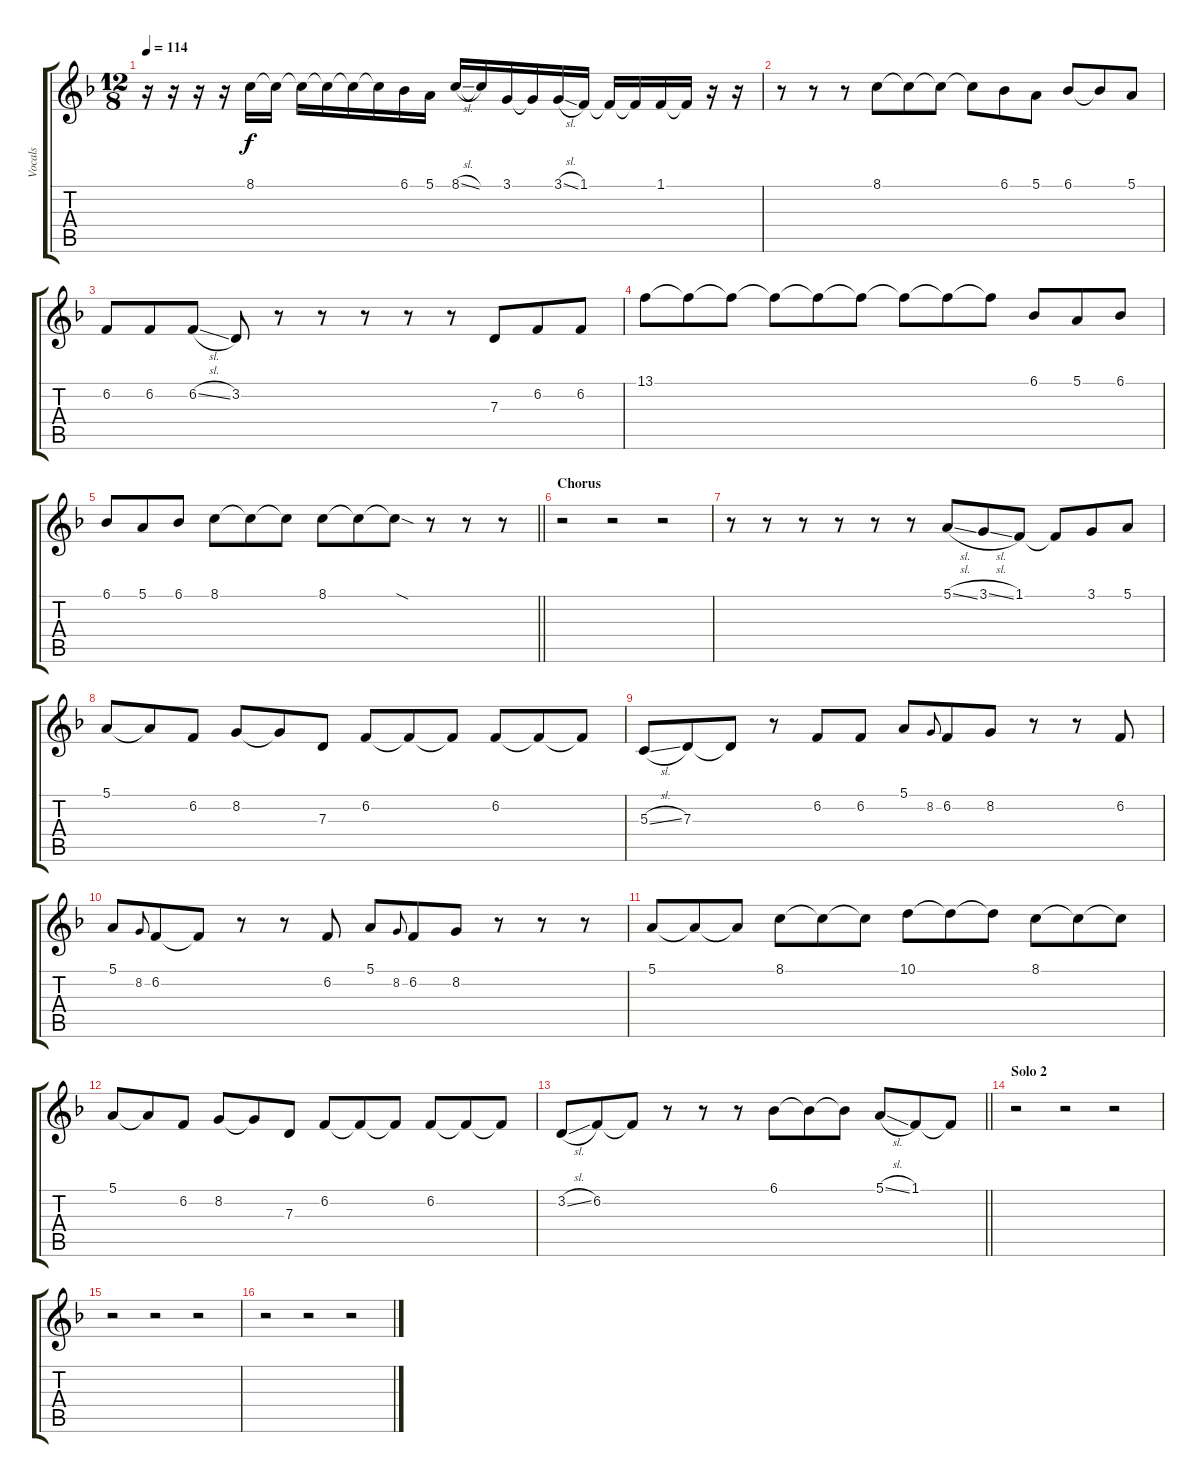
\track ("Vocals" "Vocals") {instrument harmonica}
\staff {score tabs}
\tuning (E4 B3 G3 D3 A2 E2) {hide}
\ts (12 8)
\tempo 114
\clef g2
\ks f
r.16{dy f} r.16 r.16 r.16 8.1.16 8.1{t}.16 8.1{t}.16 8.1{t}.16 8.1{t}.16 8.1{t}.16 6.1.16 5.1.16 8.1{sl}.16 8.1{t}.16 3.1.16 3.1{t}.16 3.1{sl}.16 1.1.16 1.1{t}.16 1.1{t}.16 1.1.16 1.1{t}.16 r.16 r.16 |
r.8 r.8 r.8 8.1.8 8.1{t}.8 8.1{t}.8 8.1{t}.8 6.1.8 5.1.8 6.1.8 6.1{t}.8 5.1.8 |
6.2.8 6.2.8 6.2{sl}.8 3.2.8 r.8 r.8 r.8 r.8 r.8 7.3.8 6.2.8 6.2.8 |
13.1.8 13.1{t}.8 13.1{t}.8 13.1{t}.8 13.1{t}.8 13.1{t}.8 13.1{t}.8 13.1{t}.8 13.1{t}.8 6.1.8 5.1.8 6.1.8 |
\barLineRight lightlight
6.1.8 5.1.8 6.1.8 8.1.8 8.1{t}.8 8.1{t}.8 8.1.8 8.1{t}.8 8.1{sod t}.8 r.8 r.8 r.8 |
\section ("" "Chorus")
r.2 r.2 r.2 |
r.8 r.8 r.8 r.8 r.8 r.8 5.1{sl}.8 3.1{sl}.8 1.1.8 1.1{t}.8 3.1.8 5.1.8 |
5.1.8 5.1{t}.8 6.2.8 8.2.8 8.2{t}.8 7.3.8 6.2.8 6.2{t}.8 6.2{t}.8 6.2.8 6.2{t}.8 6.2{t}.8 |
5.3{sl}.8 7.3.8 7.3{t}.8 r.8 6.2.8 6.2.8 5.1.8 8.2.8{gr onbeat} 6.2.8 8.2.8 r.8 r.8 6.2.8 |
5.1.8 8.2.8{gr onbeat} 6.2.8 6.2{t}.8 r.8 r.8 6.2.8 5.1.8 8.2.8{gr onbeat} 6.2.8 8.2.8 r.8 r.8 r.8 |
5.1.8 5.1{t}.8 5.1{t}.8 8.1.8 8.1{t}.8 8.1{t}.8 10.1.8 10.1{t}.8 10.1{t}.8 8.1.8 8.1{t}.8 8.1{t}.8 |
5.1.8 5.1{t}.8 6.2.8 8.2.8 8.2{t}.8 7.3.8 6.2.8 6.2{t}.8 6.2{t}.8 6.2.8 6.2{t}.8 6.2{t}.8 |
\barLineRight lightlight
3.2{sl}.8 6.2.8 6.2{t}.8 r.8 r.8 r.8 6.1.8 6.1{t}.8 6.1{t}.8 5.1{sl}.8 1.1.8 1.1{t}.8 |
\section ("" "Solo 2")
r.2 r.2 r.2 |
r.2 r.2 r.2 |
r.2 r.2 r.2
